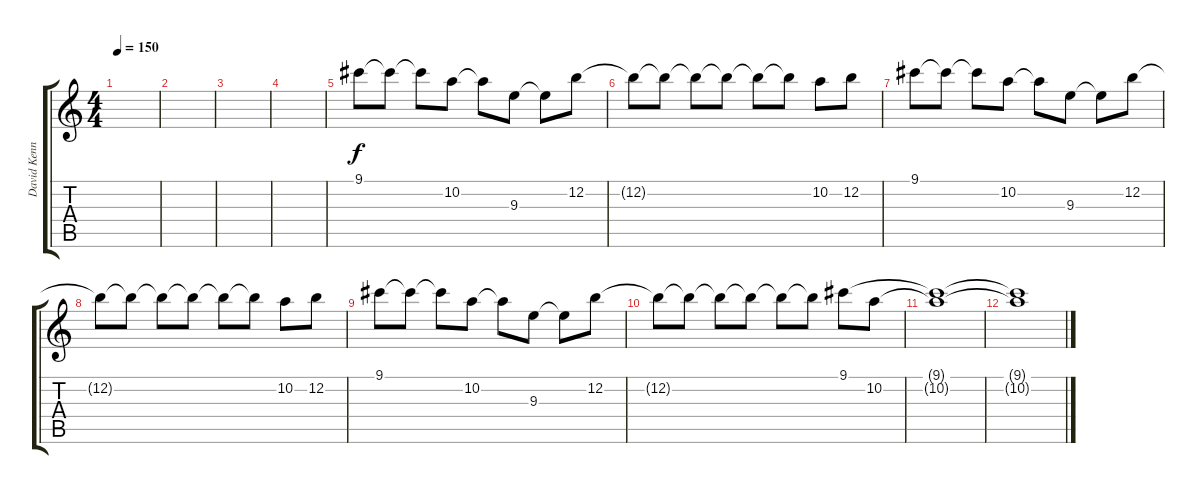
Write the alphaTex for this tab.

\track ("David Kennedy Guitar 1" "David Kenn") {instrument electricguitarclean}
\staff {score tabs}
\tuning (E4 B3 G3 D3 A2 E2) {hide}
\ts (4 4)
\tempo 150
\clef g2
\ks c
|
|
|
|
9.1.8 9.1{t}.8 9.1{t}.8 10.2.8 10.2{t}.8 9.3.8 9.3{t}.8 12.2.8 |
12.2{t}.8 12.2{t}.8 12.2{t}.8 12.2{t}.8 12.2{t}.8 12.2{t}.8 10.2.8 12.2.8 |
9.1.8 9.1{t}.8 9.1{t}.8 10.2.8 10.2{t}.8 9.3.8 9.3{t}.8 12.2.8 |
12.2{t}.8 12.2{t}.8 12.2{t}.8 12.2{t}.8 12.2{t}.8 12.2{t}.8 10.2.8 12.2.8 |
9.1.8 9.1{t}.8 9.1{t}.8 10.2.8 10.2{t}.8 9.3.8 9.3{t}.8 12.2.8 |
12.2{t}.8 12.2{t}.8 12.2{t}.8 12.2{t}.8 12.2{t}.8 12.2{t}.8 9.1.8 10.2.8 |
(9.1{t} 10.2{t}).1 |
(9.1{t} 10.2{t}).1
